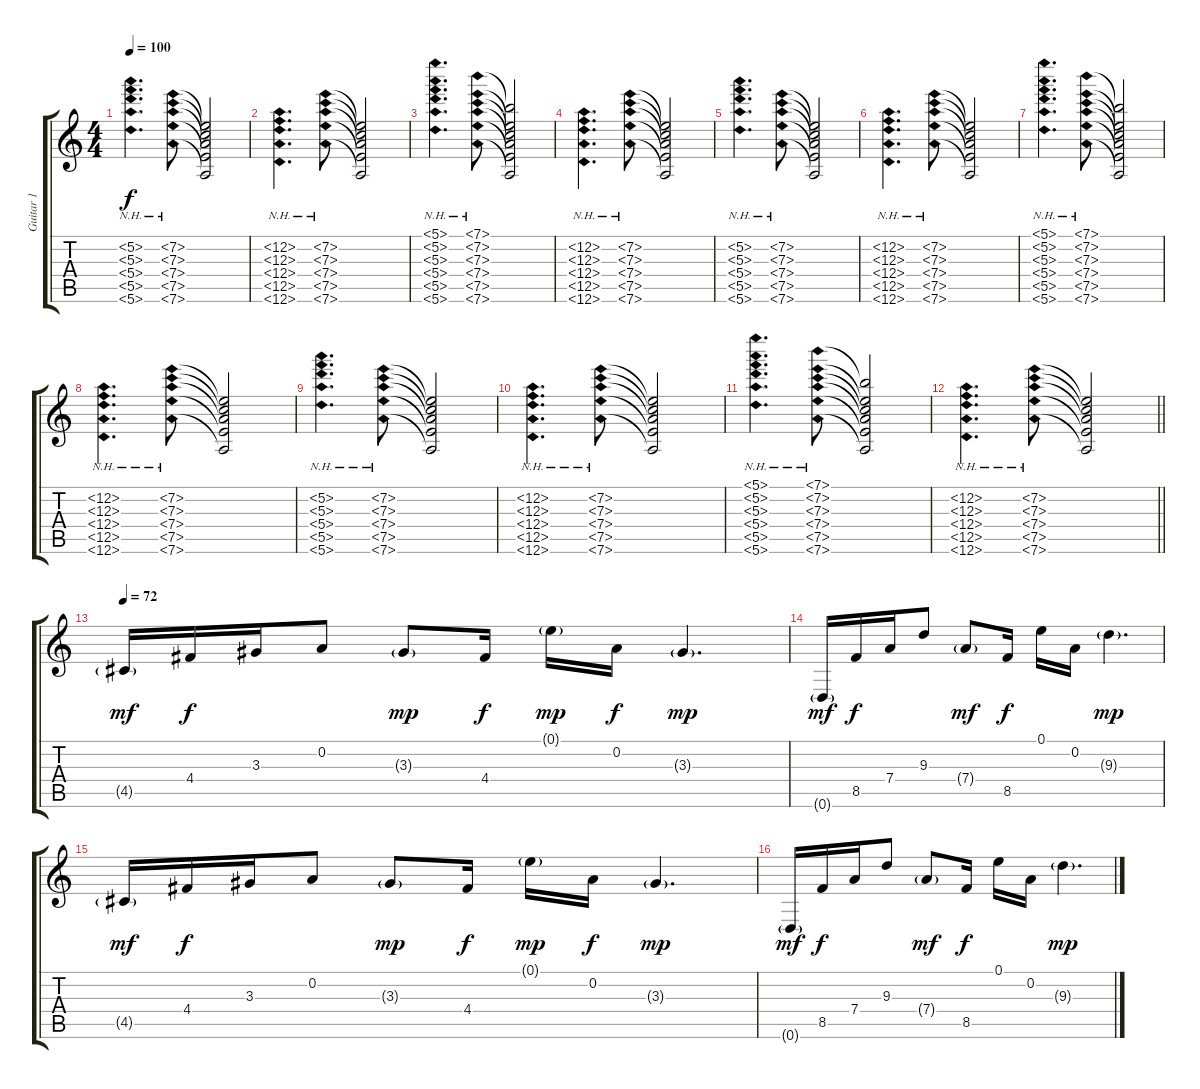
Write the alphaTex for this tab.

\track ("Guitar 1" "Guitar 1") {instrument overdrivenguitar}
\staff {score tabs}
\tuning (E4 A3 F3 D3 A2 D2) {hide}
\ts (4 4)
\tempo 100
\clef g2
\ks c
(5.2{nh} 5.3{nh} 5.4{nh} 5.5{nh} 5.6{nh}).4{d dy f} (7.2{nh} 7.3{nh} 7.4{nh} 7.5{nh} 7.6{nh}).8 (7.2{t} 7.3{t} 7.4{t} 7.5{t} 7.6{t}).2 |
(12.2{nh} 12.3{nh} 12.4{nh} 12.5{nh} 12.6{nh}).4{d} (7.2{nh} 7.3{nh} 7.4{nh} 7.5{nh} 7.6{nh}).8 (7.2{t} 7.3{t} 7.4{t} 7.5{t} 7.6{t}).2 |
(5.1{nh} 5.2{nh} 5.3{nh} 5.4{nh} 5.5{nh} 5.6{nh}).4{d} (7.1{nh} 7.2{nh} 7.3{nh} 7.4{nh} 7.5{nh} 7.6{nh}).8 (7.1{t} 7.2{t} 7.3{t} 7.4{t} 7.5{t} 7.6{t}).2 |
(12.2{nh} 12.3{nh} 12.4{nh} 12.5{nh} 12.6{nh}).4{d} (7.2{nh} 7.3{nh} 7.4{nh} 7.5{nh} 7.6{nh}).8 (7.2{t} 7.3{t} 7.4{t} 7.5{t} 7.6{t}).2 |
(5.2{nh} 5.3{nh} 5.4{nh} 5.5{nh} 5.6{nh}).4{d} (7.2{nh} 7.3{nh} 7.4{nh} 7.5{nh} 7.6{nh}).8 (7.2{t} 7.3{t} 7.4{t} 7.5{t} 7.6{t}).2 |
(12.2{nh} 12.3{nh} 12.4{nh} 12.5{nh} 12.6{nh}).4{d} (7.2{nh} 7.3{nh} 7.4{nh} 7.5{nh} 7.6{nh}).8 (7.2{t} 7.3{t} 7.4{t} 7.5{t} 7.6{t}).2 |
(5.1{nh} 5.2{nh} 5.3{nh} 5.4{nh} 5.5{nh} 5.6{nh}).4{d} (7.1{nh} 7.2{nh} 7.3{nh} 7.4{nh} 7.5{nh} 7.6{nh}).8 (7.1{t} 7.2{t} 7.3{t} 7.4{t} 7.5{t} 7.6{t}).2 |
(12.2{nh} 12.3{nh} 12.4{nh} 12.5{nh} 12.6{nh}).4{d} (7.2{nh} 7.3{nh} 7.4{nh} 7.5{nh} 7.6{nh}).8 (7.2{t} 7.3{t} 7.4{t} 7.5{t} 7.6{t}).2 |
(5.2{nh} 5.3{nh} 5.4{nh} 5.5{nh} 5.6{nh}).4{d} (7.2{nh} 7.3{nh} 7.4{nh} 7.5{nh} 7.6{nh}).8 (7.2{t} 7.3{t} 7.4{t} 7.5{t} 7.6{t}).2 |
(12.2{nh} 12.3{nh} 12.4{nh} 12.5{nh} 12.6{nh}).4{d} (7.2{nh} 7.3{nh} 7.4{nh} 7.5{nh} 7.6{nh}).8 (7.2{t} 7.3{t} 7.4{t} 7.5{t} 7.6{t}).2 |
(5.1{nh} 5.2{nh} 5.3{nh} 5.4{nh} 5.5{nh} 5.6{nh}).4{d} (7.1{nh} 7.2{nh} 7.3{nh} 7.4{nh} 7.5{nh} 7.6{nh}).8 (7.1{t} 7.2{t} 7.3{t} 7.4{t} 7.5{t} 7.6{t}).2 |
\barLineRight lightlight
(12.2{nh} 12.3{nh} 12.4{nh} 12.5{nh} 12.6{nh}).4{d} (7.2{nh} 7.3{nh} 7.4{nh} 7.5{nh} 7.6{nh}).8 (7.2{t} 7.3{t} 7.4{t} 7.5{t} 7.6{t}).2 |
\tempo 72
4.5{g}.16{dy mf volume 16 balance 10 instrument acousticguitarsteel} 4.4.16{dy f} 3.3.16 0.2.8 3.3{g}.8{dy mp} 4.4.16{dy f} 0.1{g}.16{dy mp} 0.2.16{dy f} 3.3{g}.4{d dy mp} |
0.6{g}.16{dy mf} 8.5.16{dy f} 7.4.16 9.3.8 7.4{g}.8{dy mf} 8.5.16{dy f} 0.1.16 0.2.16 9.3{g}.4{d dy mp} |
4.5{g}.16{dy mf} 4.4.16{dy f} 3.3.16 0.2.8 3.3{g}.8{dy mp} 4.4.16{dy f} 0.1{g}.16{dy mp} 0.2.16{dy f} 3.3{g}.4{d dy mp} |
0.6{g}.16{dy mf} 8.5.16{dy f} 7.4.16 9.3.8 7.4{g}.8{dy mf} 8.5.16{dy f} 0.1.16 0.2.16 9.3{g}.4{d dy mp}
